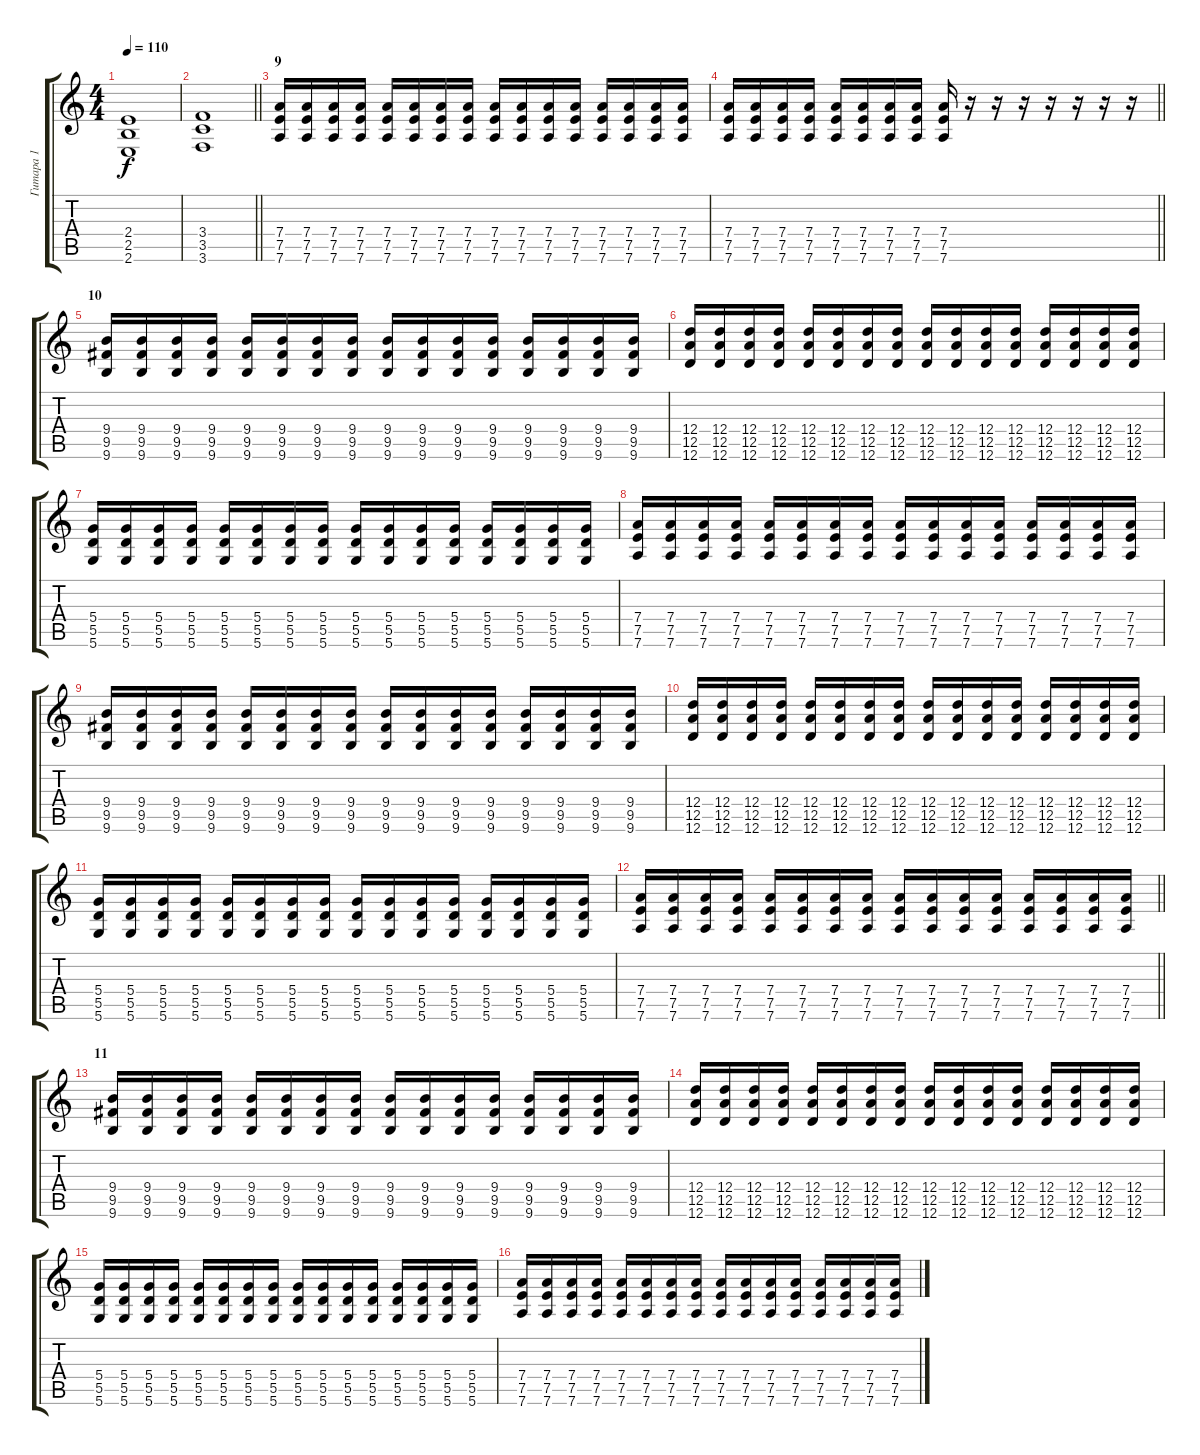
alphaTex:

\track ("Гитара 1" "Гитара 1") {instrument distortionguitar}
\staff {score tabs}
\tuning (E4 B3 G3 D3 A2 D2) {hide}
\ts (4 4)
\tempo 110
\clef g2
\ks c
(2.4 2.5 2.6).1{dy f} |
\barLineRight lightlight
(3.4 3.5 3.6).1 |
\section ("" "9")
(7.4 7.5 7.6).16 (7.4 7.5 7.6).16 (7.4 7.5 7.6).16 (7.4 7.5 7.6).16 (7.4 7.5 7.6).16 (7.4 7.5 7.6).16 (7.4 7.5 7.6).16 (7.4 7.5 7.6).16 (7.4 7.5 7.6).16 (7.4 7.5 7.6).16 (7.4 7.5 7.6).16 (7.4 7.5 7.6).16 (7.4 7.5 7.6).16 (7.4 7.5 7.6).16 (7.4 7.5 7.6).16 (7.4 7.5 7.6).16 |
\barLineRight lightlight
(7.4 7.5 7.6).16 (7.4 7.5 7.6).16 (7.4 7.5 7.6).16 (7.4 7.5 7.6).16 (7.4 7.5 7.6).16 (7.4 7.5 7.6).16 (7.4 7.5 7.6).16 (7.4 7.5 7.6).16 (7.4 7.5 7.6).16 r.16 r.16 r.16 r.16 r.16 r.16 r.16 |
\section ("" "10")
(9.4 9.5 9.6).16 (9.4 9.5 9.6).16 (9.4 9.5 9.6).16 (9.4 9.5 9.6).16 (9.4 9.5 9.6).16 (9.4 9.5 9.6).16 (9.4 9.5 9.6).16 (9.4 9.5 9.6).16 (9.4 9.5 9.6).16 (9.4 9.5 9.6).16 (9.4 9.5 9.6).16 (9.4 9.5 9.6).16 (9.4 9.5 9.6).16 (9.4 9.5 9.6).16 (9.4 9.5 9.6).16 (9.4 9.5 9.6).16 |
(12.4 12.5 12.6).16 (12.4 12.5 12.6).16 (12.4 12.5 12.6).16 (12.4 12.5 12.6).16 (12.4 12.5 12.6).16 (12.4 12.5 12.6).16 (12.4 12.5 12.6).16 (12.4 12.5 12.6).16 (12.4 12.5 12.6).16 (12.4 12.5 12.6).16 (12.4 12.5 12.6).16 (12.4 12.5 12.6).16 (12.4 12.5 12.6).16 (12.4 12.5 12.6).16 (12.4 12.5 12.6).16 (12.4 12.5 12.6).16 |
(5.4 5.5 5.6).16 (5.4 5.5 5.6).16 (5.4 5.5 5.6).16 (5.4 5.5 5.6).16 (5.4 5.5 5.6).16 (5.4 5.5 5.6).16 (5.4 5.5 5.6).16 (5.4 5.5 5.6).16 (5.4 5.5 5.6).16 (5.4 5.5 5.6).16 (5.4 5.5 5.6).16 (5.4 5.5 5.6).16 (5.4 5.5 5.6).16 (5.4 5.5 5.6).16 (5.4 5.5 5.6).16 (5.4 5.5 5.6).16 |
(7.4 7.5 7.6).16 (7.4 7.5 7.6).16 (7.4 7.5 7.6).16 (7.4 7.5 7.6).16 (7.4 7.5 7.6).16 (7.4 7.5 7.6).16 (7.4 7.5 7.6).16 (7.4 7.5 7.6).16 (7.4 7.5 7.6).16 (7.4 7.5 7.6).16 (7.4 7.5 7.6).16 (7.4 7.5 7.6).16 (7.4 7.5 7.6).16 (7.4 7.5 7.6).16 (7.4 7.5 7.6).16 (7.4 7.5 7.6).16 |
(9.4 9.5 9.6).16 (9.4 9.5 9.6).16 (9.4 9.5 9.6).16 (9.4 9.5 9.6).16 (9.4 9.5 9.6).16 (9.4 9.5 9.6).16 (9.4 9.5 9.6).16 (9.4 9.5 9.6).16 (9.4 9.5 9.6).16 (9.4 9.5 9.6).16 (9.4 9.5 9.6).16 (9.4 9.5 9.6).16 (9.4 9.5 9.6).16 (9.4 9.5 9.6).16 (9.4 9.5 9.6).16 (9.4 9.5 9.6).16 |
(12.4 12.5 12.6).16 (12.4 12.5 12.6).16 (12.4 12.5 12.6).16 (12.4 12.5 12.6).16 (12.4 12.5 12.6).16 (12.4 12.5 12.6).16 (12.4 12.5 12.6).16 (12.4 12.5 12.6).16 (12.4 12.5 12.6).16 (12.4 12.5 12.6).16 (12.4 12.5 12.6).16 (12.4 12.5 12.6).16 (12.4 12.5 12.6).16 (12.4 12.5 12.6).16 (12.4 12.5 12.6).16 (12.4 12.5 12.6).16 |
(5.4 5.5 5.6).16 (5.4 5.5 5.6).16 (5.4 5.5 5.6).16 (5.4 5.5 5.6).16 (5.4 5.5 5.6).16 (5.4 5.5 5.6).16 (5.4 5.5 5.6).16 (5.4 5.5 5.6).16 (5.4 5.5 5.6).16 (5.4 5.5 5.6).16 (5.4 5.5 5.6).16 (5.4 5.5 5.6).16 (5.4 5.5 5.6).16 (5.4 5.5 5.6).16 (5.4 5.5 5.6).16 (5.4 5.5 5.6).16 |
\barLineRight lightlight
(7.4 7.5 7.6).16 (7.4 7.5 7.6).16 (7.4 7.5 7.6).16 (7.4 7.5 7.6).16 (7.4 7.5 7.6).16 (7.4 7.5 7.6).16 (7.4 7.5 7.6).16 (7.4 7.5 7.6).16 (7.4 7.5 7.6).16 (7.4 7.5 7.6).16 (7.4 7.5 7.6).16 (7.4 7.5 7.6).16 (7.4 7.5 7.6).16 (7.4 7.5 7.6).16 (7.4 7.5 7.6).16 (7.4 7.5 7.6).16 |
\section ("" "11")
(9.4 9.5 9.6).16 (9.4 9.5 9.6).16 (9.4 9.5 9.6).16 (9.4 9.5 9.6).16 (9.4 9.5 9.6).16 (9.4 9.5 9.6).16 (9.4 9.5 9.6).16 (9.4 9.5 9.6).16 (9.4 9.5 9.6).16 (9.4 9.5 9.6).16 (9.4 9.5 9.6).16 (9.4 9.5 9.6).16 (9.4 9.5 9.6).16 (9.4 9.5 9.6).16 (9.4 9.5 9.6).16 (9.4 9.5 9.6).16 |
(12.4 12.5 12.6).16 (12.4 12.5 12.6).16 (12.4 12.5 12.6).16 (12.4 12.5 12.6).16 (12.4 12.5 12.6).16 (12.4 12.5 12.6).16 (12.4 12.5 12.6).16 (12.4 12.5 12.6).16 (12.4 12.5 12.6).16 (12.4 12.5 12.6).16 (12.4 12.5 12.6).16 (12.4 12.5 12.6).16 (12.4 12.5 12.6).16 (12.4 12.5 12.6).16 (12.4 12.5 12.6).16 (12.4 12.5 12.6).16 |
(5.4 5.5 5.6).16 (5.4 5.5 5.6).16 (5.4 5.5 5.6).16 (5.4 5.5 5.6).16 (5.4 5.5 5.6).16 (5.4 5.5 5.6).16 (5.4 5.5 5.6).16 (5.4 5.5 5.6).16 (5.4 5.5 5.6).16 (5.4 5.5 5.6).16 (5.4 5.5 5.6).16 (5.4 5.5 5.6).16 (5.4 5.5 5.6).16 (5.4 5.5 5.6).16 (5.4 5.5 5.6).16 (5.4 5.5 5.6).16 |
(7.4 7.5 7.6).16 (7.4 7.5 7.6).16 (7.4 7.5 7.6).16 (7.4 7.5 7.6).16 (7.4 7.5 7.6).16 (7.4 7.5 7.6).16 (7.4 7.5 7.6).16 (7.4 7.5 7.6).16 (7.4 7.5 7.6).16 (7.4 7.5 7.6).16 (7.4 7.5 7.6).16 (7.4 7.5 7.6).16 (7.4 7.5 7.6).16 (7.4 7.5 7.6).16 (7.4 7.5 7.6).16 (7.4 7.5 7.6).16
